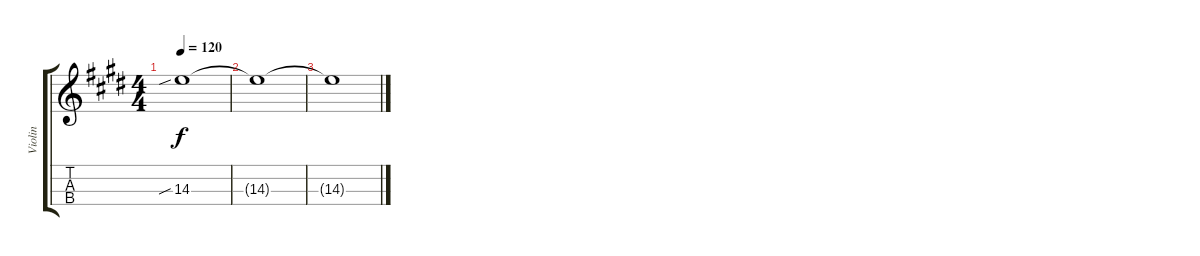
\track ("Violin" "Violin") {instrument violin}
\staff {score tabs}
\tuning (E5 A4 D4 G3) {hide}
\ts (4 4)
\tempo 120
\clef g2
\ks e
14.3{sib}.1{dy f} |
14.3{t}.1 |
14.3{t}.1
